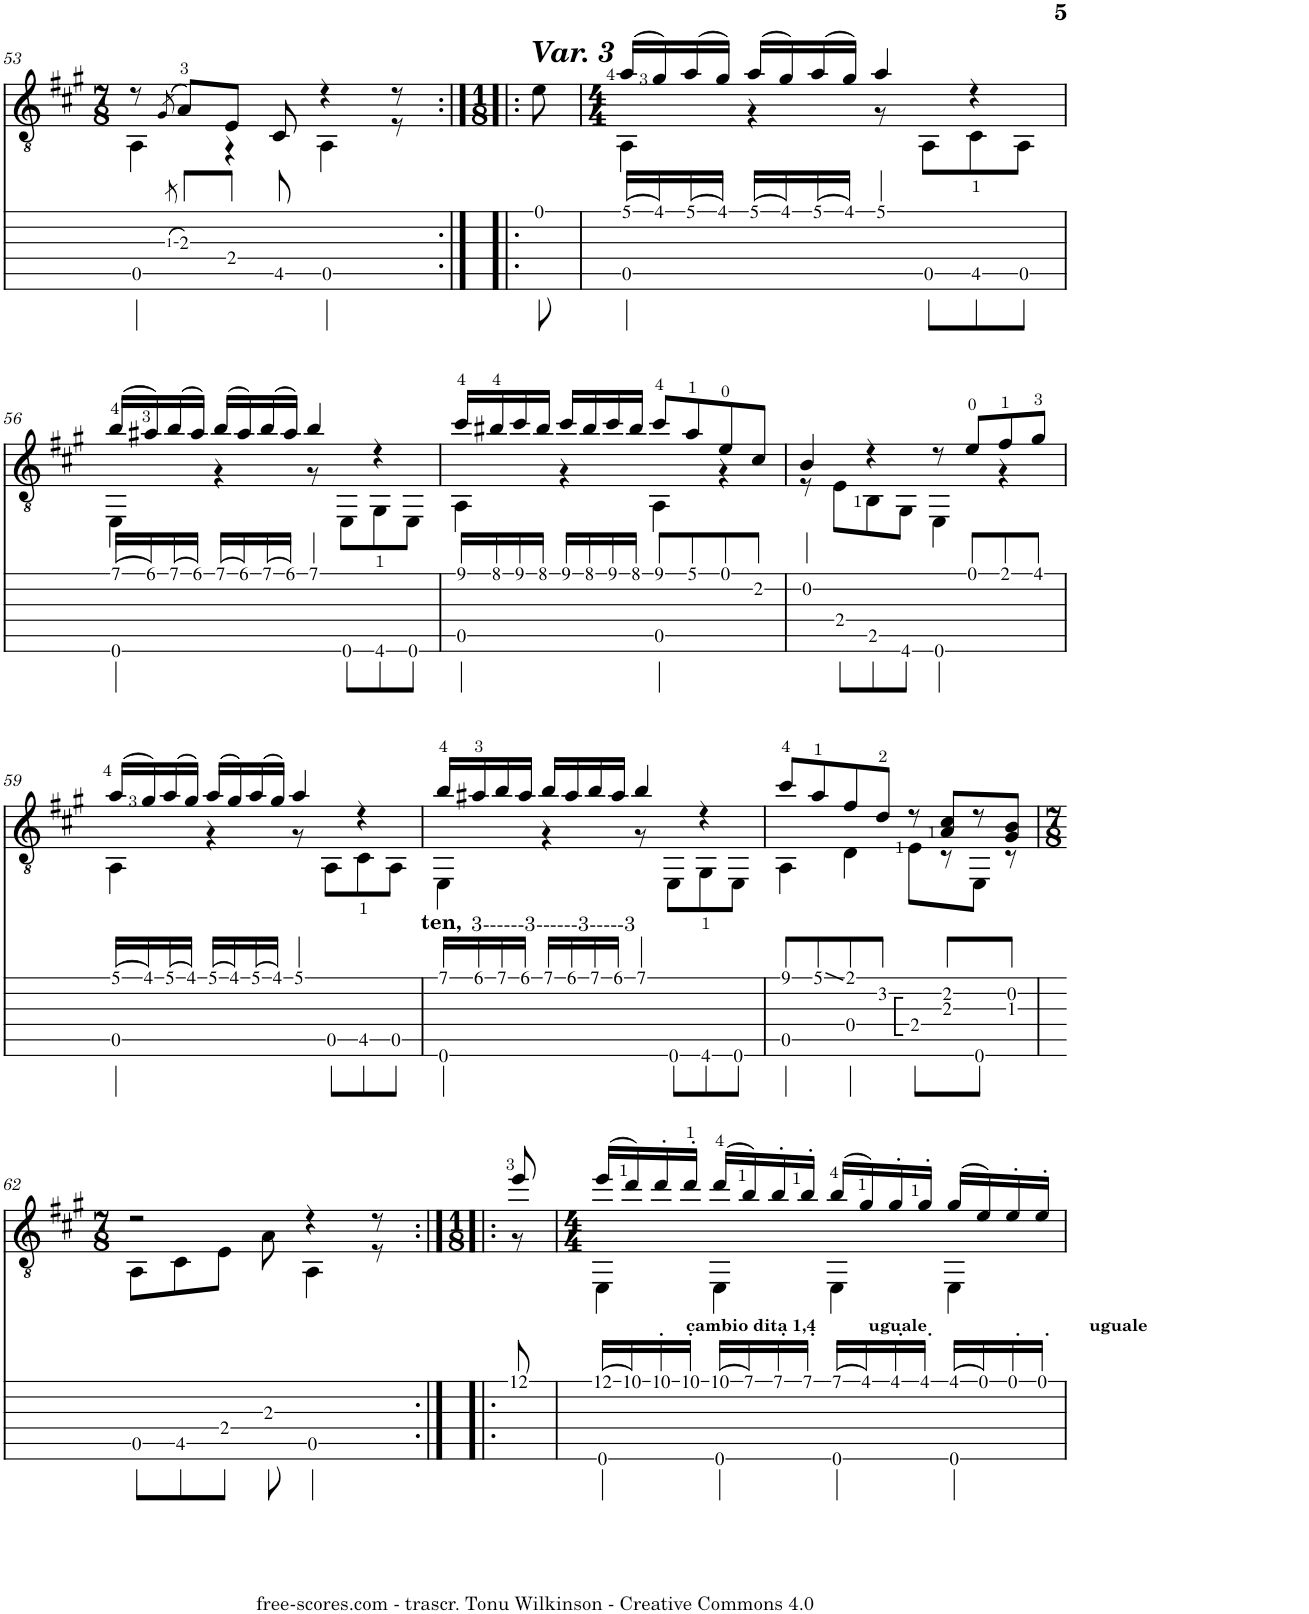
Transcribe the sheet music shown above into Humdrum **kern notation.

**kern	**kern
*part2	*part1
*staff2	*staff1
*I"Chitarra classica (Intavolatura)	*I"Chitarra classica
!!LO:PB:g=z
*	*clefGv2
*k[f#c#g#]	*k[f#c#g#]
*M7/8	*M7/8
=53	=53
*^	*^
8r	4AA\	8r	4AA\
(8qG#/	.	(8qG#/	.
8A/L)	.	8A/L)	.
8E/J	4r	8E/J	4r
8C#/	.	8C#/	.
4r	4AA\	4r	4AA\
8r	8r	8r	8r
*v	*v	*	*
*	*v	*v
=54:|!|:	=54:|!|:
*M1/8	*M1/8
*^	*^
!	!	!LO:TX:a:Bi:t=Var. 3	!
*v	*v	*	*
*	*v	*v
8e\	8e\
=55	=55
*M4/4	*M4/4
*^	*^
(16a/LL	4AA\	(16a/LL	4AA\
16g#/)	.	16g#/)	.
(16a/	.	(16a/	.
16g#/JJ)	.	16g#/JJ)	.
(16a/LL	4r	(16a/LL	4r
16g#/)	.	16g#/)	.
(16a/	.	(16a/	.
16g#/JJ)	.	16g#/JJ)	.
4a/	8r	4a/	8r
.	8AA\L	.	8AA\L
4r	8C#\	4r	8C#\
.	8AA\J	.	8AA\J
!!LO:LB:g=z	!!
=56	=56	=56	=56
(16b/LL	4EE\	(16b/LL	4EE\
16a#X/)	.	16a#X/)	.
(16b/	.	(16b/	.
16a#/JJ)	.	16a#/JJ)	.
(16b/LL	4r	(16b/LL	4r
16a#/)	.	16a#/)	.
(16b/	.	(16b/	.
16a#/JJ)	.	16a#/JJ)	.
4b/	8r	4b/	8r
.	8EE\L	.	8EE\L
4r	8GG#\	4r	8GG#\
.	8EE\J	.	8EE\J
=57	=57	=57	=57
16cc#/LL	4AA\	16cc#/LL	4AA\
16b#X/	.	16b#X/	.
16cc#/	.	16cc#/	.
16b#/JJ	.	16b#/JJ	.
16cc#/LL	4r	16cc#/LL	4r
16b#/	.	16b#/	.
16cc#/	.	16cc#/	.
16b#/JJ	.	16b#/JJ	.
8cc#/L	4AA\	8cc#/L	4AA\
8a/	.	8a/	.
8e/	4r	8e/	4r
8c#/J	.	8c#/J	.
=58	=58	=58	=58
4B/	8r	4B/	8r
.	8E\L	.	8E\L
4r	8BB\	4r	8BB\
.	8GG#\J	.	8GG#\J
8r	4EE\	8r	4EE\
8e/L	.	8e/L	.
8f#/	4r	8f#/	4r
8g#/J	.	8g#/J	.
!!LO:LB:g=z	!!
=59	=59	=59	=59
(16a/LL	4AA\	(16a/LL	4AA\
16g#/)	.	16g#/)	.
(16a/	.	(16a/	.
16g#/JJ)	.	16g#/JJ)	.
(16a/LL	4r	(16a/LL	4r
16g#/)	.	16g#/)	.
(16a/	.	(16a/	.
16g#/JJ)	.	16g#/JJ)	.
4a/	8r	4a/	8r
.	8AA\L	.	8AA\L
4r	8C#\	4r	8C#\
.	8AA\J	.	8AA\J
=60	=60	=60	=60
!LO:TX:a:B:t=ten,	!	!	!
16b/LL	4EE\	16b/LL	4EE\
!LO:TX:a:t=3------3------3-----3	!	!	!
16a#X/	.	16a#X/	.
16b/	.	16b/	.
16a#/JJ	.	16a#/JJ	.
16b/LL	4r	16b/LL	4r
16a#/	.	16a#/	.
16b/	.	16b/	.
16a#/JJ	.	16a#/JJ	.
4b/	8r	4b/	8r
.	8EE\L	.	8EE\L
4r	8GG#\	4r	8GG#\
.	8EE\J	.	8EE\J
=61	=61	=61	=61
8cc#/L	4AA\	8cc#/L	4AA\
8a/	.	8a/	.
8f#/	4D\	8f#/	4D\
8d/J	.	8d/J	.
8r	8E\L	8r	8E\L
8A/ 8c#/L	8r	8A/ 8c#/L	8r
8r	8EE\J	8r	8EE\J
8G#/ 8B/J	8r	8G#/ 8B/J	8r
!!LO:LB:g=z	!!
=62	=62	=62	=62
*M7/8	*	*M7/8	*
2r	8AA\L	2r	8AA\L
.	8C#\	.	8C#\
.	8E\J	.	8E\J
.	8A\	.	8A\
4r	4AA\	4r	4AA\
8r	8r	8r	8r
=63:|!|:	=63:|!|:	=63:|!|:	=63:|!|:
*M1/8	*	*M1/8	*
8ee/	8r	8ee/	8r
=64	=64	=64	=64
*M4/4	*	*M4/4	*
(16ee/LL	4EE\	(16ee/LL	4EE\
16dd/)	.	16dd/)	.
16dd'/	.	16dd'/	.
!LO:TX:a:B:t=cambio dita 1,4           uguale                                  uguale	!	!	!
16dd'/JJ	.	16dd'/JJ	.
(16dd/LL	4EE\	(16dd/LL	4EE\
16b/)	.	16b/)	.
16b'/	.	16b'/	.
16b'/JJ	.	16b'/JJ	.
(16b/LL	4EE\	(16b/LL	4EE\
16g#/)	.	16g#/)	.
16g#'/	.	16g#'/	.
16g#'/JJ	.	16g#'/JJ	.
(16g#/LL	4EE\	(16g#/LL	4EE\
16e/)	.	16e/)	.
16e'/	.	16e'/	.
16e'/JJ	.	16e'/JJ	.
*v	*v	*	*
*	*v	*v
=	=
*-	*-
